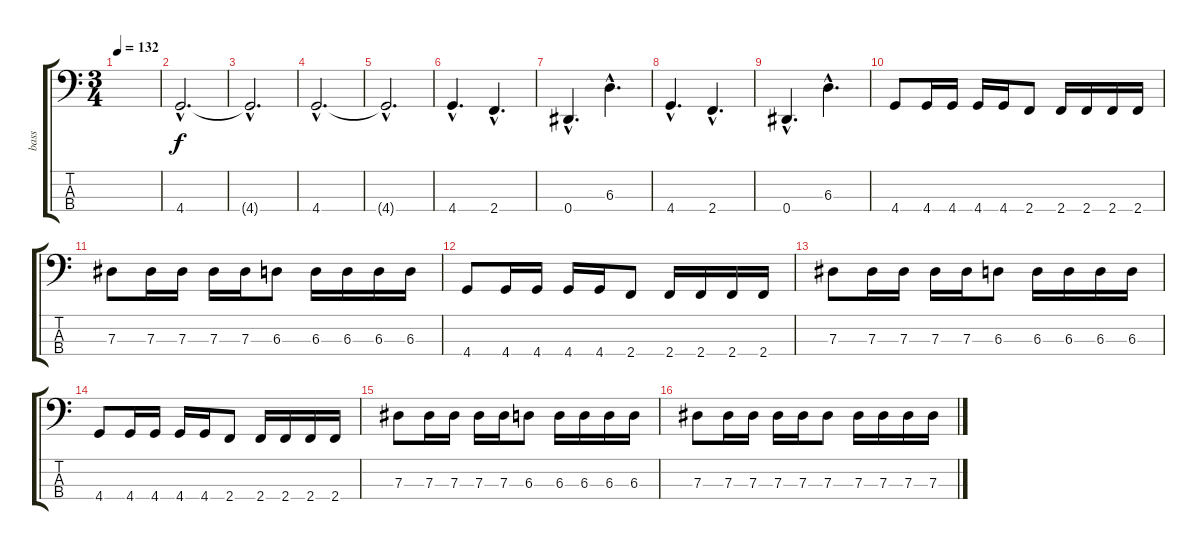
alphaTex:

\track ("bass" "bass") {instrument electricbasspick}
\staff {score tabs}
\tuning (Gb2 Db2 Ab1 Eb1) {hide}
\ts (3 4)
\tempo 132
\clef f4
\ks c
|
4.4{hac}.2{d} |
4.4{hac t}.2{d} |
4.4{hac}.2{d} |
4.4{hac t}.2{d} |
4.4{hac}.4{d} 2.4{hac}.4{d} |
0.4{hac}.4{d} 6.3{hac}.4{d} |
4.4{hac}.4{d} 2.4{hac}.4{d} |
0.4{hac}.4{d} 6.3{hac}.4{d} |
4.4.8 4.4.16 4.4.16 4.4.16 4.4.16 2.4.8 2.4.16 2.4.16 2.4.16 2.4.16 |
7.3.8 7.3.16 7.3.16 7.3.16 7.3.16 6.3.8 6.3.16 6.3.16 6.3.16 6.3.16 |
4.4.8 4.4.16 4.4.16 4.4.16 4.4.16 2.4.8 2.4.16 2.4.16 2.4.16 2.4.16 |
7.3.8 7.3.16 7.3.16 7.3.16 7.3.16 6.3.8 6.3.16 6.3.16 6.3.16 6.3.16 |
4.4.8 4.4.16 4.4.16 4.4.16 4.4.16 2.4.8 2.4.16 2.4.16 2.4.16 2.4.16 |
7.3.8 7.3.16 7.3.16 7.3.16 7.3.16 6.3.8 6.3.16 6.3.16 6.3.16 6.3.16 |
7.3.8 7.3.16 7.3.16 7.3.16 7.3.16 7.3.8 7.3.16 7.3.16 7.3.16 7.3.16
